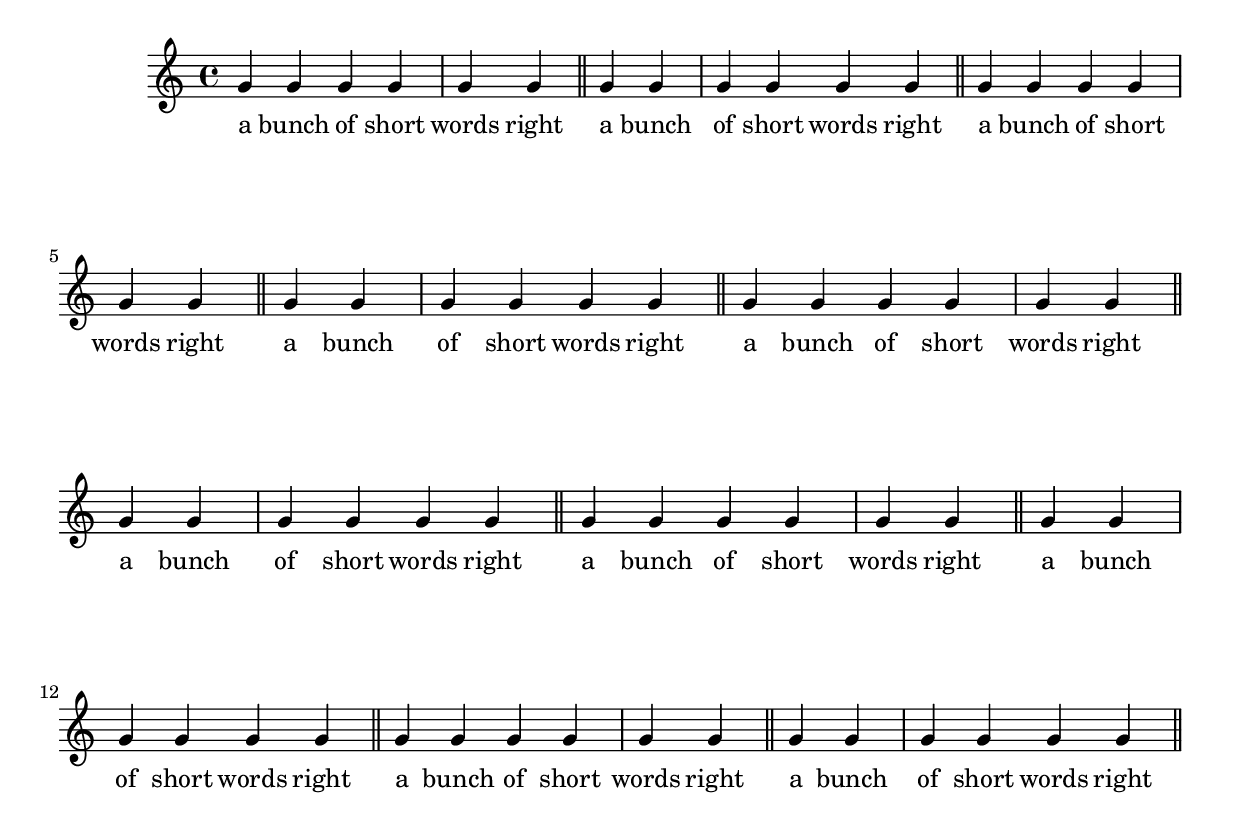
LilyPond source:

\version "2.19.84"

\layout {
    \context {
        \name NullLyrics
        \type "Engraver_group"
        \consists "Axis_group_engraver"
        \consists "Extender_engraver"
        %\consists "Font_size_engraver"
        \consists "Hyphen_engraver"
        %\consists "Instrument_name_engraver"
        \consists "Lyric_engraver"
        \override LyricText.stencil = ##f
        \override LyricExtender.stencil = ##f
        \override LyricHyphen.stencil = ##f
        \override LyricSpace.stencil = ##f
        \override LyricText.Y-extent = #'(0 . 0)
        \override LyricExtender.Y-extent = #'(0 . 0)
        \override LyricHyphen.Y-extent = #'(0 . 0)
        \override LyricSpace.Y-extent = #'(0 . 0)
        \consists "Pure_from_neighbor_engraver"
        %\consists Stanza_number_engraver
        \alias Lyrics
    }
    \inherit-acceptability "NullLyrics" "Lyrics"
}

music = { g' g' g' g' g' g' \bar "||" }

words_one = \lyricmode { a bunch of short words right }

words_two = \lyricmode { mul -- ti -- syl -- lable words __ _ }

\new Staff <<
    \new Voice = "mel" { \repeat unfold 10 \music }
    \new Lyrics \lyricsto "mel" { \repeat unfold 10 \words_one }
    \new NullLyrics \lyricsto "mel" { \repeat unfold 10 \words_two }
>>